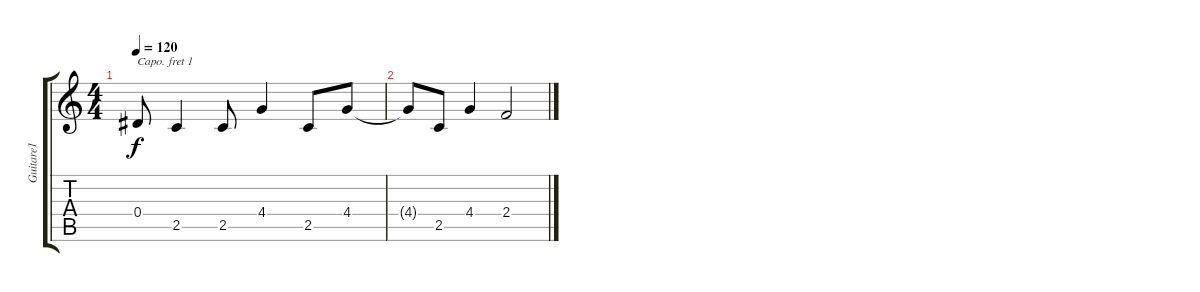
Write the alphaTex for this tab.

\track ("Guitare1" "Guitare1") {instrument electricguitarclean}
\staff {score tabs}
\capo 1
\tuning (E4 B3 G3 D3 A2 E2) {hide}
\ts (4 4)
\tempo 120
\clef g2
\ks c
0.4{t}.8{dy f} 2.5.4{volume 0} 2.5.8 4.4.4 2.5.8 4.4.8 |
4.4{t}.8 2.5.8 4.4.4 2.4.2
